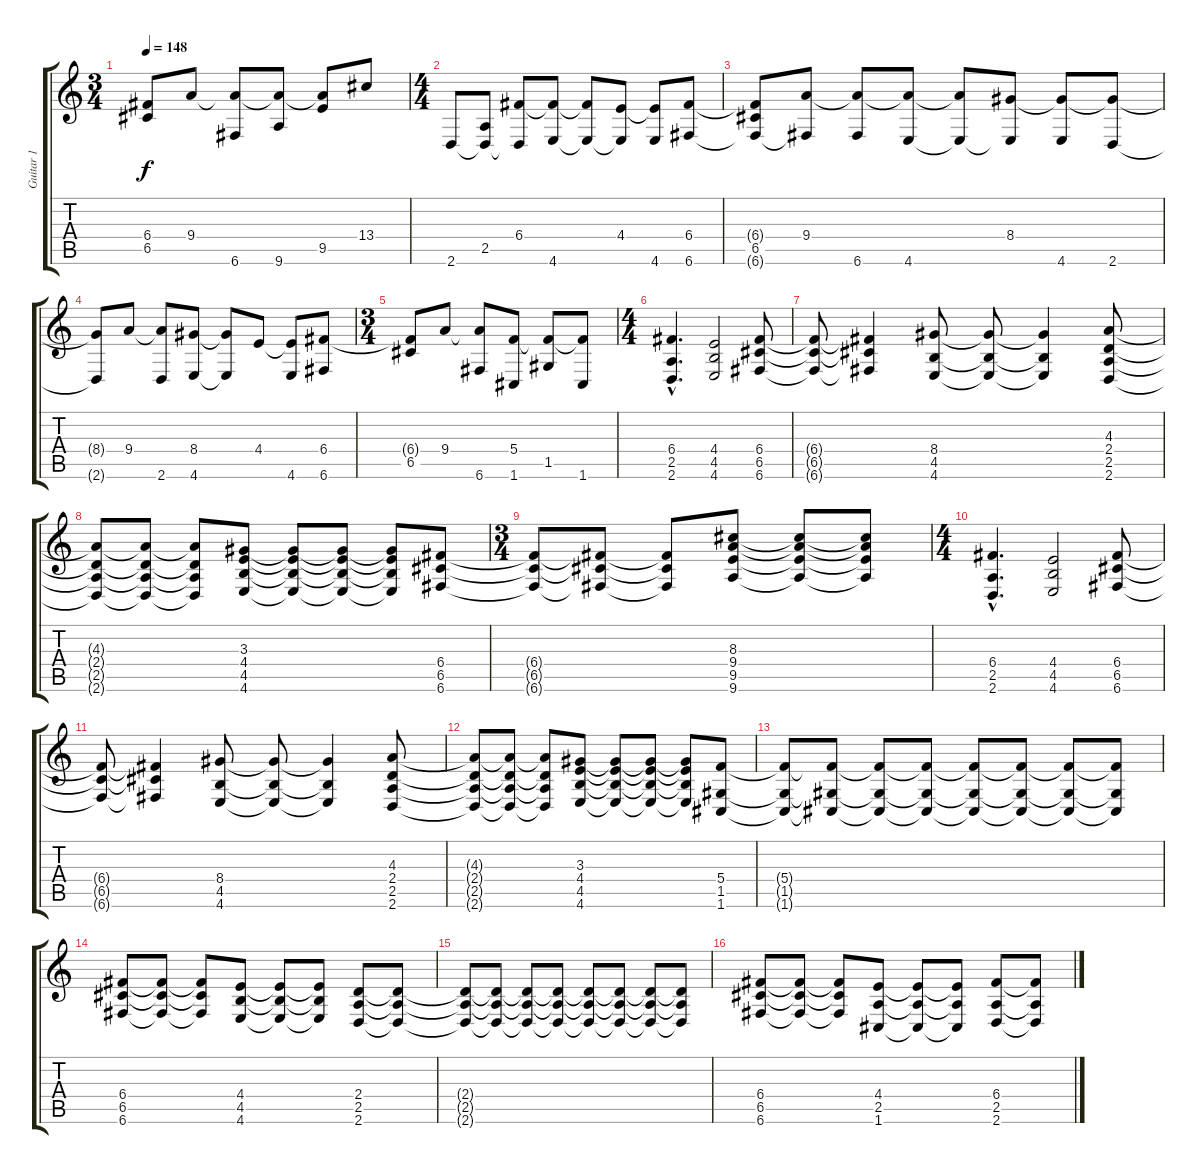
\track ("Guitar 1" "Guitar 1") {instrument distortionguitar}
\staff {score tabs}
\tuning (D4 A3 F3 C3 G2 C2) {hide}
\ts (3 4)
\tempo 148
\clef g2
\ks c
(6.4{t} 6.5).8{dy f} 9.4.8 (9.4{t} 6.6).8 (9.4{t} 9.6).8 (9.4{t} 9.5).8 13.4.8 |
\ts (4 4)
2.6.8 (2.5 2.6{t}).8 (6.4 2.6{t}).8 (6.4{t} 4.6).8 (6.4{t} 4.6{t}).8 (4.4 4.6{t}).8 (4.4{t} 4.6).8 (6.4 6.6).8 |
(6.4{t} 6.5 6.6{t}).8 (9.4 6.6{t}).8 (9.4{t} 6.6).8 (9.4{t} 4.6).8 (9.4{t} 4.6{t}).8 (8.4 4.6{t}).8 (8.4{t} 4.6).8 (8.4{t} 2.6).8 |
(8.4{t} 2.6{t}).8 9.4.8 (9.4{t} 2.6).8 (8.4 4.6).8 (8.4{t} 4.6{t}).8 4.4.8 (4.4{t} 4.6).8 (6.4 6.6).8 |
\ts (3 4)
(6.4{t} 6.5).8 9.4.8 (9.4{t} 6.6).8 (5.4 1.6).8 (5.4{t} 1.5).8 (5.4{t} 1.6).8 |
\ts (4 4)
(6.4{hac} 2.5{hac} 2.6{hac}).4{d} (4.4 4.5 4.6).2 (6.4 6.5 6.6).8 |
(6.4{t} 6.5{t} 6.6{t}).8 (6.4{t} 6.5{t} 6.6{t}).4 (8.4 4.5 4.6).8 (8.4{t} 4.5{t} 4.6{t}).8 (8.4{t} 4.5{t} 4.6{t}).4 (4.3 2.4 2.5 2.6).8 |
(4.3{t} 2.4{t} 2.5{t} 2.6{t}).8 (4.3{t} 2.4{t} 2.5{t} 2.6{t}).8 (4.3{t} 2.4{t} 2.5{t} 2.6{t}).8 (3.3 4.4 4.5 4.6).8 (3.3{t} 4.4{t} 4.5{t} 4.6{t}).8 (3.3{t} 4.4{t} 4.5{t} 4.6{t}).8 (3.3{t} 4.4{t} 4.5{t} 4.6{t}).8 (6.4 6.5 6.6).8 |
\ts (3 4)
(6.4{t} 6.5{t} 6.6{t}).8 (6.4{t} 6.5{t} 6.6{t}).8 (6.4{t} 6.5{t} 6.6{t}).8 (8.3 9.4 9.5 9.6).8 (8.3{t} 9.4{t} 9.5{t} 9.6{t}).8 (8.3{t} 9.4{t} 9.5{t} 9.6{t}).8 |
\ts (4 4)
(6.4{hac} 2.5{hac} 2.6{hac}).4{d} (4.4 4.5 4.6).2 (6.4 6.5 6.6).8 |
(6.4{t} 6.5{t} 6.6{t}).8 (6.4{t} 6.5{t} 6.6{t}).4 (8.4 4.5 4.6).8 (8.4{t} 4.5{t} 4.6{t}).8 (8.4{t} 4.5{t} 4.6{t}).4 (4.3 2.4 2.5 2.6).8 |
(4.3{t} 2.4{t} 2.5{t} 2.6{t}).8 (4.3{t} 2.4{t} 2.5{t} 2.6{t}).8 (4.3{t} 2.4{t} 2.5{t} 2.6{t}).8 (3.3 4.4 4.5 4.6).8 (3.3{t} 4.4{t} 4.5{t} 4.6{t}).8 (3.3{t} 4.4{t} 4.5{t} 4.6{t}).8 (3.3{t} 4.4{t} 4.5{t} 4.6{t}).8 (5.4 1.5 1.6).8 |
(5.4{t} 1.5{t} 1.6{t}).8 (5.4{t} 1.5{t} 1.6{t}).8 (5.4{t} 1.5{t} 1.6{t}).8 (5.4{t} 1.5{t} 1.6{t}).8 (5.4{t} 1.5{t} 1.6{t}).8 (5.4{t} 1.5{t} 1.6{t}).8 (5.4{t} 1.5{t} 1.6{t}).8 (5.4{t} 1.5{t} 1.6{t}).8 |
(6.4 6.5 6.6).8 (6.4{t} 6.5{t} 6.6{t}).8 (6.4{t} 6.5{t} 6.6{t}).8 (4.4 4.5 4.6).8 (4.4{t} 4.5{t} 4.6{t}).8 (4.4{t} 4.5{t} 4.6{t}).8 (2.4 2.5 2.6).8 (2.4{t} 2.5{t} 2.6{t}).8 |
(2.4{t} 2.5{t} 2.6{t}).8 (2.4{t} 2.5{t} 2.6{t}).8 (2.4{t} 2.5{t} 2.6{t}).8 (2.4{t} 2.5{t} 2.6{t}).8 (2.4{t} 2.5{t} 2.6{t}).8 (2.4{t} 2.5{t} 2.6{t}).8 (2.4{t} 2.5{t} 2.6{t}).8 (2.4{t} 2.5{t} 2.6{t}).8 |
(6.4 6.5 6.6).8 (6.4{t} 6.5{t} 6.6{t}).8 (6.4{t} 6.5{t} 6.6{t}).8 (4.4 2.5 1.6).8 (4.4{t} 2.5{t} 1.6{t}).8 (4.4{t} 2.5{t} 1.6{t}).8 (6.4 2.5 2.6).8 (6.4{t} 2.5{t} 2.6{t}).8
